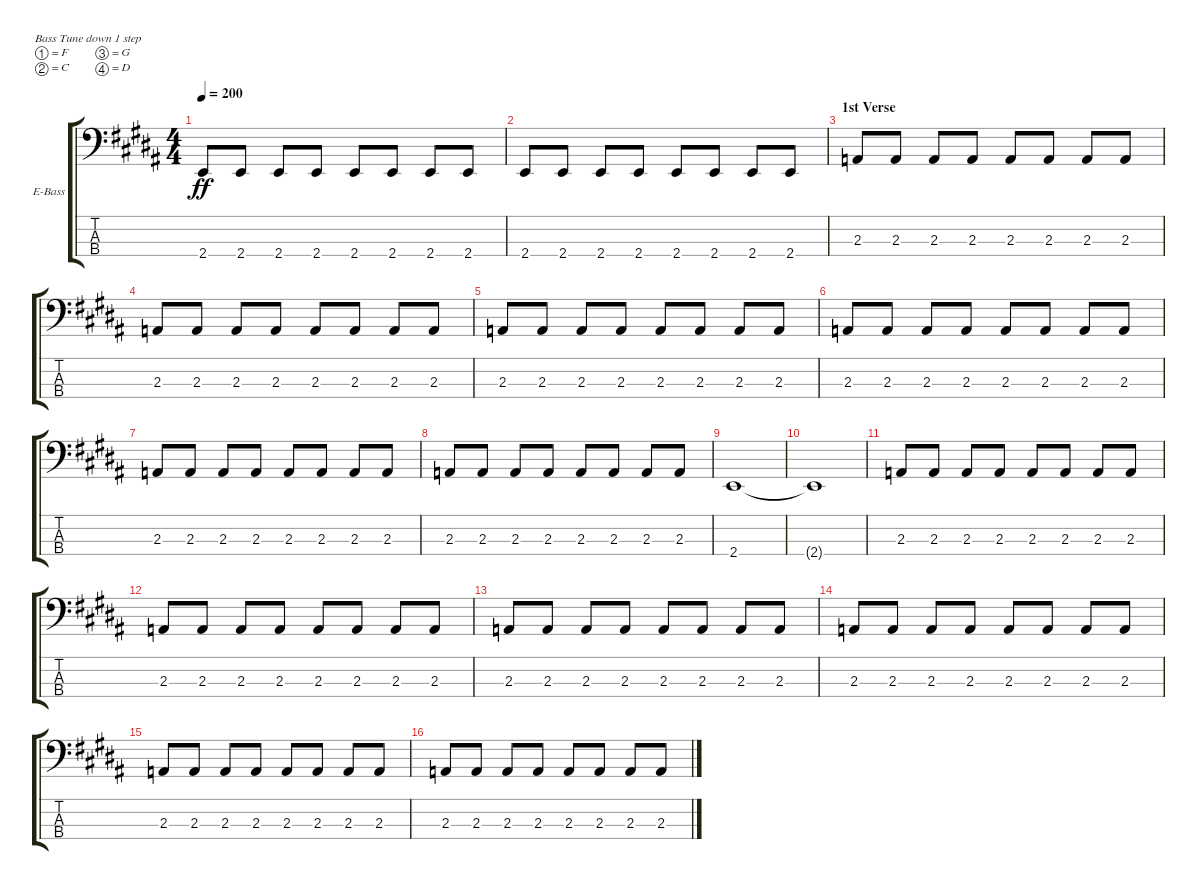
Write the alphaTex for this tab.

\defaultSystemsLayout 4
\bracketExtendMode groupsimilarinstruments
\firstSystemTrackNameOrientation horizontal
\otherSystemsTrackNameOrientation horizontal
\track ("Bass" "E-Bass") {instrument electricbassfinger}
\staff {score tabs}
\tuning (F2 C2 G1 D1)
\ts (4 4)
\tempo 200
\clef f4
\ks b
2.4.8{dy ff} 2.4.8 2.4.8 2.4.8 2.4.8 2.4.8 2.4.8 2.4.8 |
2.4.8 2.4.8 2.4.8 2.4.8 2.4.8 2.4.8 2.4.8 2.4.8 |
\section ("" "1st Verse")
2.3.8 2.3.8 2.3.8 2.3.8 2.3.8 2.3.8 2.3.8 2.3.8 |
2.3.8 2.3.8 2.3.8 2.3.8 2.3.8 2.3.8 2.3.8 2.3.8 |
2.3.8 2.3.8 2.3.8 2.3.8 2.3.8 2.3.8 2.3.8 2.3.8 |
2.3.8 2.3.8 2.3.8 2.3.8 2.3.8 2.3.8 2.3.8 2.3.8 |
2.3.8 2.3.8 2.3.8 2.3.8 2.3.8 2.3.8 2.3.8 2.3.8 |
2.3.8 2.3.8 2.3.8 2.3.8 2.3.8 2.3.8 2.3.8 2.3.8 |
2.4.1 |
2.4{t}.1 |
2.3.8 2.3.8 2.3.8 2.3.8 2.3.8 2.3.8 2.3.8 2.3.8 |
2.3.8 2.3.8 2.3.8 2.3.8 2.3.8 2.3.8 2.3.8 2.3.8 |
2.3.8 2.3.8 2.3.8 2.3.8 2.3.8 2.3.8 2.3.8 2.3.8 |
2.3.8 2.3.8 2.3.8 2.3.8 2.3.8 2.3.8 2.3.8 2.3.8 |
2.3.8 2.3.8 2.3.8 2.3.8 2.3.8 2.3.8 2.3.8 2.3.8 |
2.3.8 2.3.8 2.3.8 2.3.8 2.3.8 2.3.8 2.3.8 2.3.8
